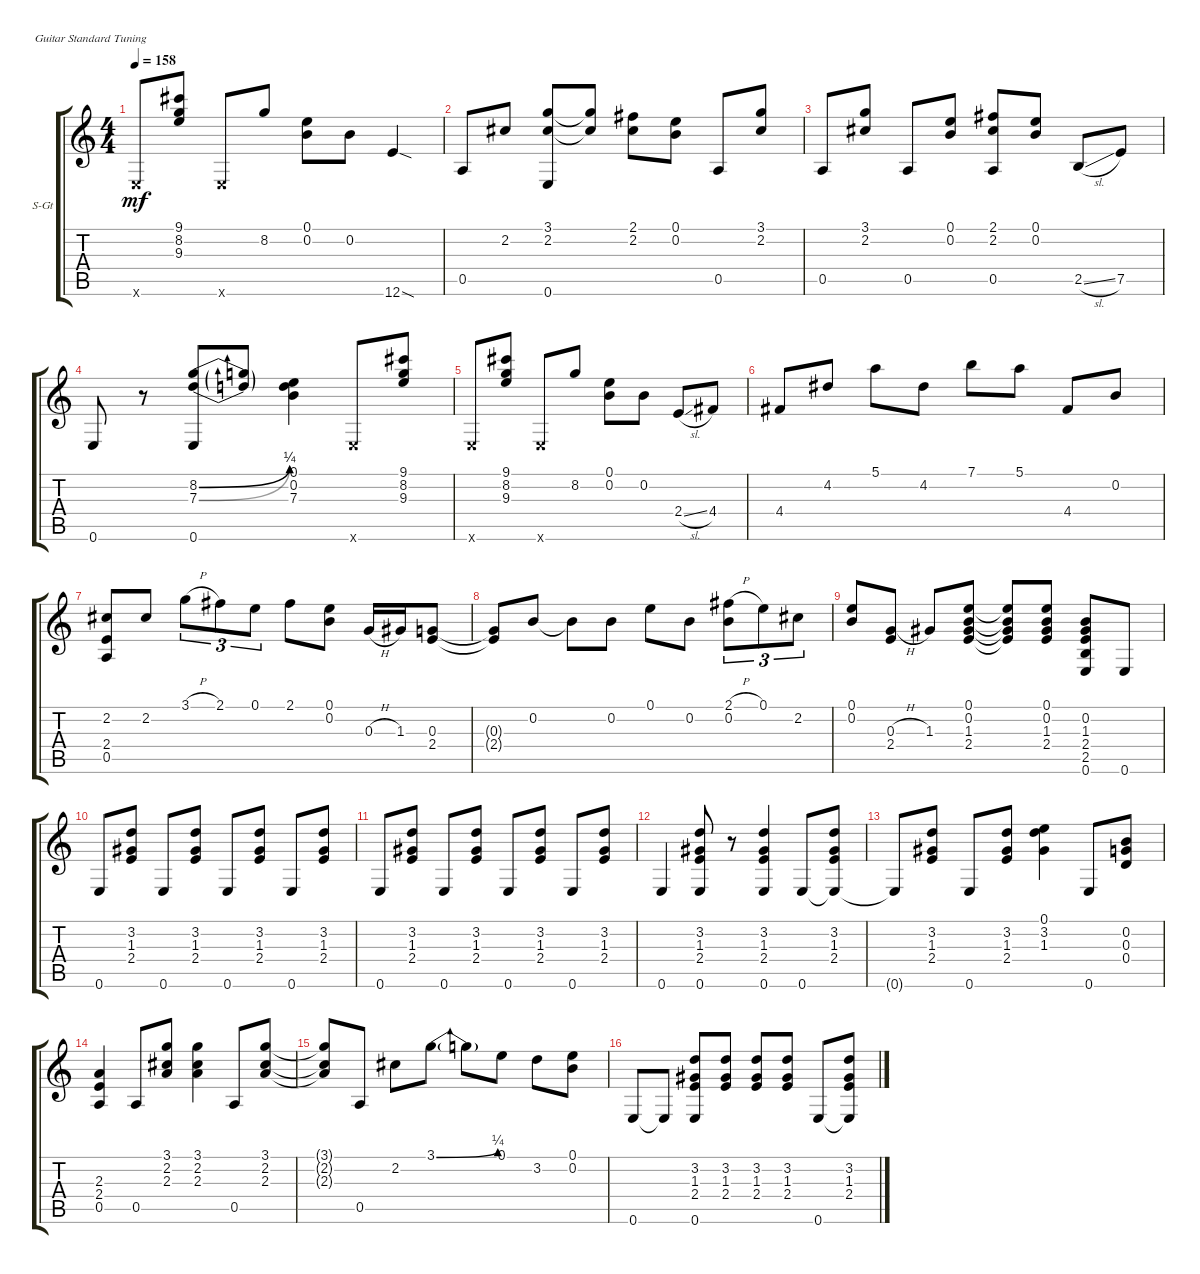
\defaultSystemsLayout 4
\bracketExtendMode groupsimilarinstruments
\firstSystemTrackNameOrientation horizontal
\otherSystemsTrackNameOrientation horizontal
\track ("Steel Guitar" "S-Gt") {instrument acousticguitarsteel}
\staff {score tabs}
\tuning (E4 B3 G3 D3 A2 E2)
\ts (4 4)
\tempo 158
\clef g2
\ks c
0.6{x}.8{dy mf} (9.1 8.2 9.3).8 0.6{x}.8 8.2.8 (0.2 0.1).8 0.2.8 12.6{sod}.4 |
0.5.8 2.2.8 (2.2 3.1 0.6).8 (3.1{t} 2.2{t}).8 (2.2 2.1).8 (0.1 0.2).8 0.5.8 (3.1 2.2).8 |
0.5.8 (3.1 2.2).8 0.5.8 (0.1 0.2).8 (2.2 2.1 0.5).8 (0.1 0.2).8 2.5{sl}.8 7.5.8 |
0.6.8 r.8 (0.6 8.2{be (bend 0 0 16.8 1)} 7.3{be (bend 0 0 16.8 1)}).8 (8.2{t} 7.3{t}).8 (7.3 0.2 0.1).4 0.6{x}.8 (9.1 8.2 9.3).8 |
0.6{x}.8 (9.1 8.2 9.3).8 0.6{x}.8 8.2.8 (0.2 0.1).8 0.2.8 2.4{sl}.8 4.4.8 |
4.4.8 4.2.8 5.1.8 4.2.8 7.1.8 5.1.8 4.4.8 0.2.8 |
(2.2 2.4 0.5).8 2.2.8 3.1{h}.8{tu (3 2)} 2.1.8{tu (3 2)} 0.1.8{tu (3 2)} 2.1.8 (0.1 0.2).8 0.3{h}.16 1.3.16 (0.3 2.4).8 |
(2.4{t} 0.3{t}).8 0.2.8 0.2{t}.8 0.2.8 0.1.8 0.2.8 (0.2 2.1{h}).8{tu (3 2)} 0.1.8{tu (3 2)} 2.2.8{tu (3 2)} |
(0.2 0.1).8 (0.3{h} 2.4).8 1.3.8 (1.3 2.4 0.2 0.1).8 (0.1{t} 0.2{t} 1.3{t} 2.4{t}).8 (2.4 1.3 0.2 0.1).8 (0.2 1.3 2.4 2.5 0.6).8 0.6.8 |
0.6.8 (2.4 1.3 3.2).8 0.6.8 (2.4 1.3 3.2).8 0.6.8 (3.2 1.3 2.4).8 0.6.8 (3.2 1.3 2.4).8 |
0.6.8 (2.4 1.3 3.2).8 0.6.8 (3.2 1.3 2.4).8 0.6.8 (3.2 1.3 2.4).8 0.6.8 (3.2 1.3 2.4).8 |
0.6.4 (0.6 2.4 1.3 3.2).8 r.8 (3.2 1.3 2.4 0.6).4 0.6.8 (2.4 1.3 3.2 0.6{t}).8 |
0.6{t}.8 (2.4 1.3 3.2).8 0.6.8 (3.2 1.3 2.4).8 (1.3 3.2 0.1).4 0.6.8 (0.2 0.3 0.4).8 |
(2.3 2.4 0.5).4 0.5.8 (3.1 2.2 2.3).8 (2.3 2.2 3.1).4 0.5.8 (3.1 2.2 2.3).8 |
(2.3{t} 2.2{t} 3.1{t}).8 0.5.8 2.2.8 3.1{be (bend 0 0 16.2 1)}.8 3.1{t}.8 0.1.8 3.2.8 (0.2 0.1).8 |
0.6.8 0.6{t}.8 (3.2 1.3 2.4 0.6).8 (2.4 1.3 3.2).8 (2.4 3.2 1.3).8 (2.4 1.3 3.2).8 0.6.8 (3.2 1.3 2.4 0.6{t}).8
